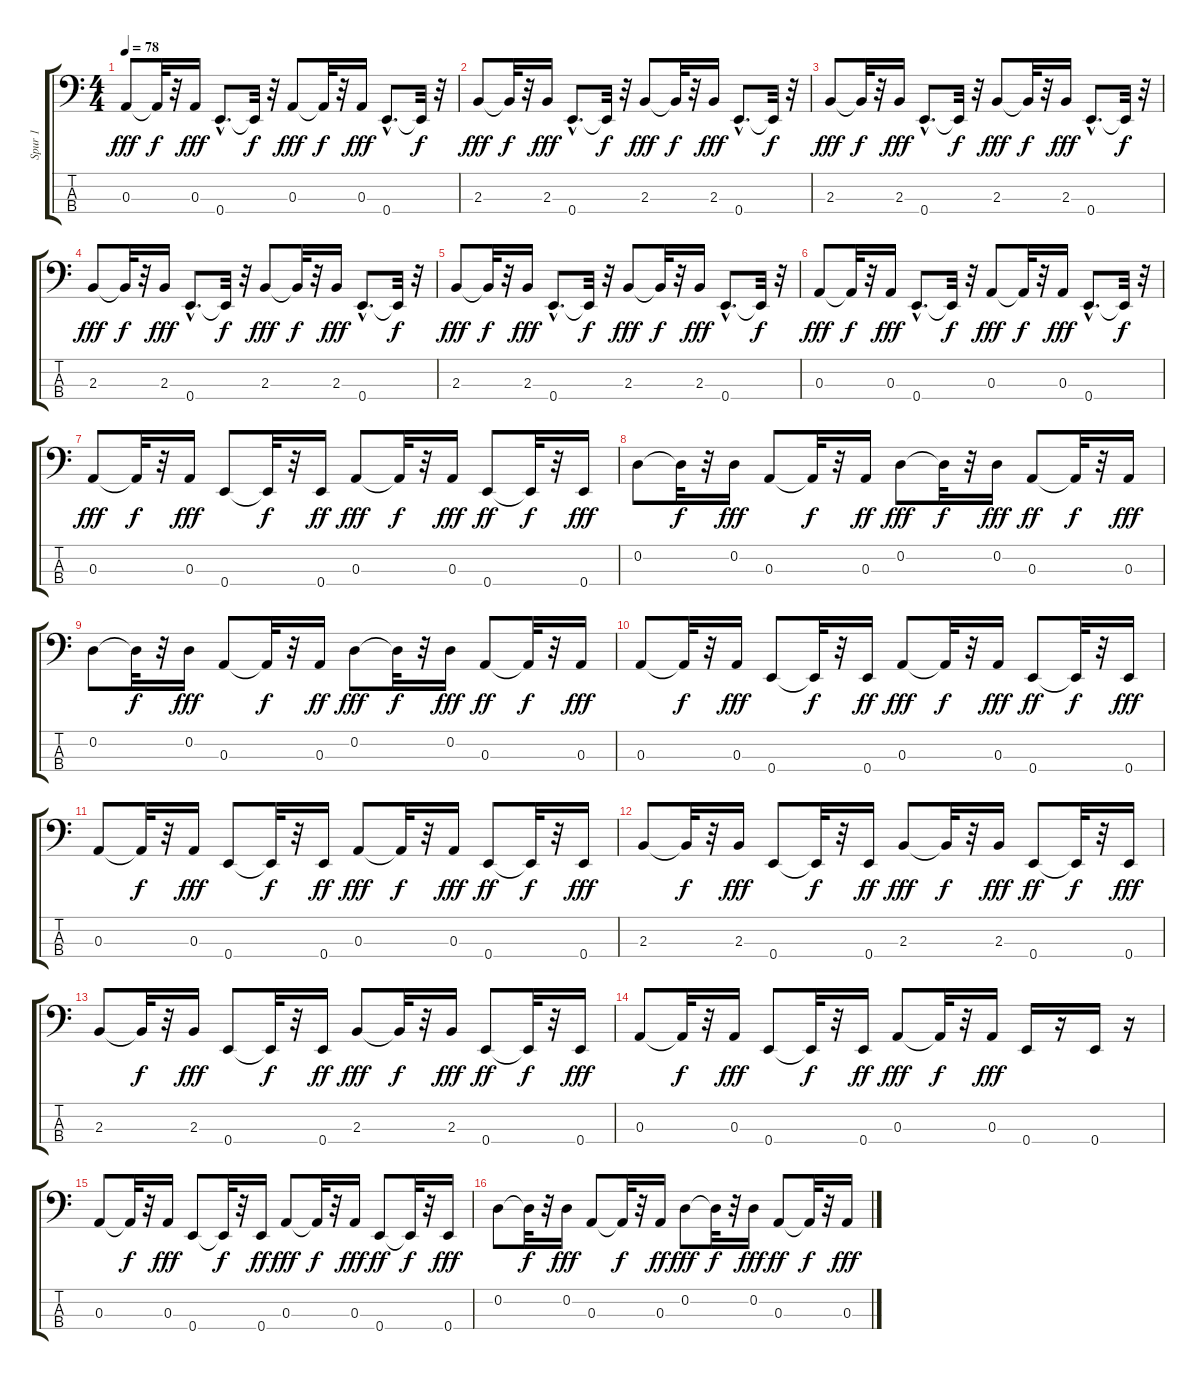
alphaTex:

\track ("Spur 1" "Spur 1") {instrument electricbassfinger}
\staff {score tabs}
\tuning (G2 D2 A1 E1) {hide}
\ts (4 4)
\tempo 78
\clef f4
\ks c
0.3.8{dy fff} 0.3{t}.32{dy f} r.32 0.3.16{dy fff} 0.4{hac}.8{d} 0.4{t}.32{dy f} r.32 0.3.8{dy fff} 0.3{t}.32{dy f} r.32 0.3.16{dy fff} 0.4{hac}.8{d} 0.4{t}.32{dy f} r.32 |
2.3.8{dy fff} 2.3{t}.32{dy f} r.32 2.3.16{dy fff} 0.4{hac}.8{d} 0.4{t}.32{dy f} r.32 2.3.8{dy fff} 2.3{t}.32{dy f} r.32 2.3.16{dy fff} 0.4{hac}.8{d} 0.4{t}.32{dy f} r.32 |
2.3.8{dy fff} 2.3{t}.32{dy f} r.32 2.3.16{dy fff} 0.4{hac}.8{d} 0.4{t}.32{dy f} r.32 2.3.8{dy fff} 2.3{t}.32{dy f} r.32 2.3.16{dy fff} 0.4{hac}.8{d} 0.4{t}.32{dy f} r.32 |
2.3.8{dy fff} 2.3{t}.32{dy f} r.32 2.3.16{dy fff} 0.4{hac}.8{d} 0.4{t}.32{dy f} r.32 2.3.8{dy fff} 2.3{t}.32{dy f} r.32 2.3.16{dy fff} 0.4{hac}.8{d} 0.4{t}.32{dy f} r.32 |
2.3.8{dy fff} 2.3{t}.32{dy f} r.32 2.3.16{dy fff} 0.4{hac}.8{d} 0.4{t}.32{dy f} r.32 2.3.8{dy fff} 2.3{t}.32{dy f} r.32 2.3.16{dy fff} 0.4{hac}.8{d} 0.4{t}.32{dy f} r.32 |
0.3.8{dy fff} 0.3{t}.32{dy f} r.32 0.3.16{dy fff} 0.4{hac}.8{d} 0.4{t}.32{dy f} r.32 0.3.8{dy fff} 0.3{t}.32{dy f} r.32 0.3.16{dy fff} 0.4{hac}.8{d} 0.4{t}.32{dy f} r.32 |
0.3.8{dy fff} 0.3{t}.32{dy f} r.32 0.3.16{dy fff} 0.4.8 0.4{t}.32{dy f} r.32 0.4.16{dy ff} 0.3.8{dy fff} 0.3{t}.32{dy f} r.32 0.3.16{dy fff} 0.4.8{dy ff} 0.4{t}.32{dy f} r.32 0.4.16{dy fff} |
0.2.8 0.2{t}.32{dy f} r.32 0.2.16{dy fff} 0.3.8 0.3{t}.32{dy f} r.32 0.3.16{dy ff} 0.2.8{dy fff} 0.2{t}.32{dy f} r.32 0.2.16{dy fff} 0.3.8{dy ff} 0.3{t}.32{dy f} r.32 0.3.16{dy fff} |
0.2.8 0.2{t}.32{dy f} r.32 0.2.16{dy fff} 0.3.8 0.3{t}.32{dy f} r.32 0.3.16{dy ff} 0.2.8{dy fff} 0.2{t}.32{dy f} r.32 0.2.16{dy fff} 0.3.8{dy ff} 0.3{t}.32{dy f} r.32 0.3.16{dy fff} |
0.3.8 0.3{t}.32{dy f} r.32 0.3.16{dy fff} 0.4.8 0.4{t}.32{dy f} r.32 0.4.16{dy ff} 0.3.8{dy fff} 0.3{t}.32{dy f} r.32 0.3.16{dy fff} 0.4.8{dy ff} 0.4{t}.32{dy f} r.32 0.4.16{dy fff} |
0.3.8 0.3{t}.32{dy f} r.32 0.3.16{dy fff} 0.4.8 0.4{t}.32{dy f} r.32 0.4.16{dy ff} 0.3.8{dy fff} 0.3{t}.32{dy f} r.32 0.3.16{dy fff} 0.4.8{dy ff} 0.4{t}.32{dy f} r.32 0.4.16{dy fff} |
2.3.8 2.3{t}.32{dy f} r.32 2.3.16{dy fff} 0.4.8 0.4{t}.32{dy f} r.32 0.4.16{dy ff} 2.3.8{dy fff} 2.3{t}.32{dy f} r.32 2.3.16{dy fff} 0.4.8{dy ff} 0.4{t}.32{dy f} r.32 0.4.16{dy fff} |
2.3.8 2.3{t}.32{dy f} r.32 2.3.16{dy fff} 0.4.8 0.4{t}.32{dy f} r.32 0.4.16{dy ff} 2.3.8{dy fff} 2.3{t}.32{dy f} r.32 2.3.16{dy fff} 0.4.8{dy ff} 0.4{t}.32{dy f} r.32 0.4.16{dy fff} |
0.3.8 0.3{t}.32{dy f} r.32 0.3.16{dy fff} 0.4.8 0.4{t}.32{dy f} r.32 0.4.16{dy ff} 0.3.8{dy fff} 0.3{t}.32{dy f} r.32 0.3.16{dy fff} 0.4.16 r.16 0.4.16 r.16 |
0.3.8 0.3{t}.32{dy f} r.32 0.3.16{dy fff} 0.4.8 0.4{t}.32{dy f} r.32 0.4.16{dy ff} 0.3.8{dy fff} 0.3{t}.32{dy f} r.32 0.3.16{dy fff} 0.4.8{dy ff} 0.4{t}.32{dy f} r.32 0.4.16{dy fff} |
0.2.8 0.2{t}.32{dy f} r.32 0.2.16{dy fff} 0.3.8 0.3{t}.32{dy f} r.32 0.3.16{dy ff} 0.2.8{dy fff} 0.2{t}.32{dy f} r.32 0.2.16{dy fff} 0.3.8{dy ff} 0.3{t}.32{dy f} r.32 0.3.16{dy fff}
